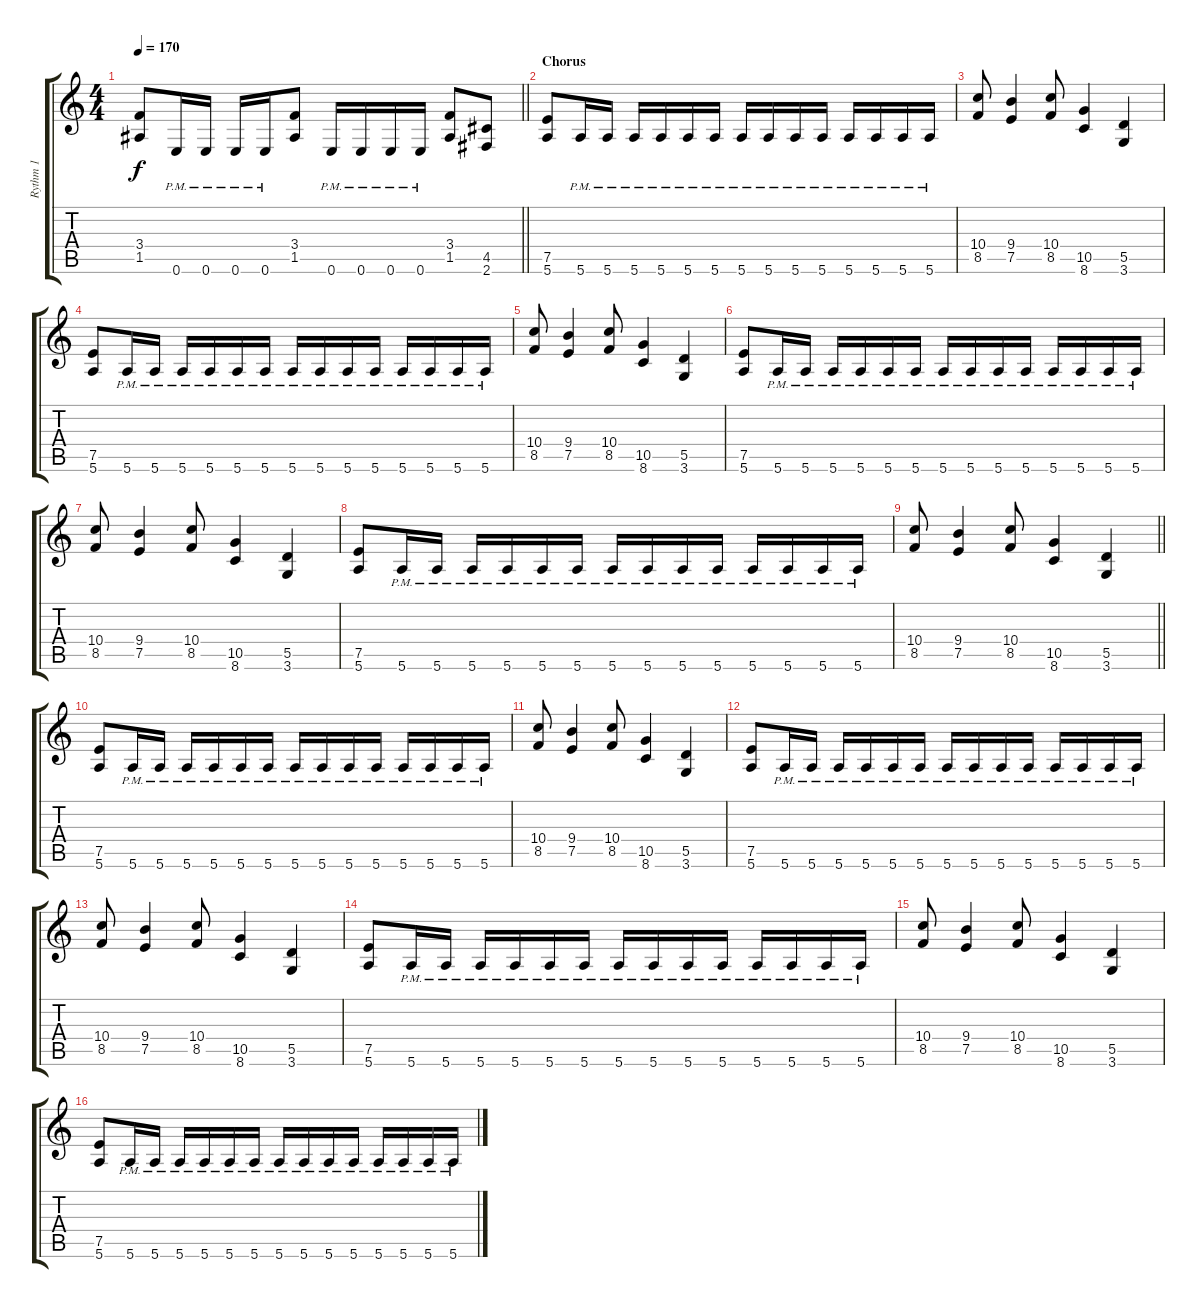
\track ("Rythm 1" "Rythm 1") {instrument overdrivenguitar}
\staff {score tabs}
\tuning (E4 B3 G3 D3 A2 E2) {hide}
\ts (4 4)
\tempo 170
\clef g2
\barLineRight lightlight
\ks c
(3.4 1.5).8{dy f} 0.6{pm}.16 0.6{pm}.16 0.6{pm}.16 0.6{pm}.16 (3.4 1.5).8 0.6{pm}.16 0.6{pm}.16 0.6{pm}.16 0.6{pm}.16 (3.4 1.5).8 (4.5 2.6).8 |
\section ("" "Chorus")
(7.5 5.6).8 5.6{pm}.16 5.6{pm}.16 5.6{pm}.16 5.6{pm}.16 5.6{pm}.16 5.6{pm}.16 5.6{pm}.16 5.6{pm}.16 5.6{pm}.16 5.6{pm}.16 5.6{pm}.16 5.6{pm}.16 5.6{pm}.16 5.6{pm}.16 |
(10.4 8.5).8 (9.4 7.5).4 (10.4 8.5).8 (10.5 8.6).4 (5.5 3.6).4 |
(7.5 5.6).8 5.6{pm}.16 5.6{pm}.16 5.6{pm}.16 5.6{pm}.16 5.6{pm}.16 5.6{pm}.16 5.6{pm}.16 5.6{pm}.16 5.6{pm}.16 5.6{pm}.16 5.6{pm}.16 5.6{pm}.16 5.6{pm}.16 5.6{pm}.16 |
(10.4 8.5).8 (9.4 7.5).4 (10.4 8.5).8 (10.5 8.6).4 (5.5 3.6).4 |
(7.5 5.6).8 5.6{pm}.16 5.6{pm}.16 5.6{pm}.16 5.6{pm}.16 5.6{pm}.16 5.6{pm}.16 5.6{pm}.16 5.6{pm}.16 5.6{pm}.16 5.6{pm}.16 5.6{pm}.16 5.6{pm}.16 5.6{pm}.16 5.6{pm}.16 |
(10.4 8.5).8 (9.4 7.5).4 (10.4 8.5).8 (10.5 8.6).4 (5.5 3.6).4 |
(7.5 5.6).8 5.6{pm}.16 5.6{pm}.16 5.6{pm}.16 5.6{pm}.16 5.6{pm}.16 5.6{pm}.16 5.6{pm}.16 5.6{pm}.16 5.6{pm}.16 5.6{pm}.16 5.6{pm}.16 5.6{pm}.16 5.6{pm}.16 5.6{pm}.16 |
\barLineRight lightlight
(10.4 8.5).8 (9.4 7.5).4 (10.4 8.5).8 (10.5 8.6).4 (5.5 3.6).4 |
(7.5 5.6).8 5.6{pm}.16 5.6{pm}.16 5.6{pm}.16 5.6{pm}.16 5.6{pm}.16 5.6{pm}.16 5.6{pm}.16 5.6{pm}.16 5.6{pm}.16 5.6{pm}.16 5.6{pm}.16 5.6{pm}.16 5.6{pm}.16 5.6{pm}.16 |
(10.4 8.5).8 (9.4 7.5).4 (10.4 8.5).8 (10.5 8.6).4 (5.5 3.6).4 |
(7.5 5.6).8 5.6{pm}.16 5.6{pm}.16 5.6{pm}.16 5.6{pm}.16 5.6{pm}.16 5.6{pm}.16 5.6{pm}.16 5.6{pm}.16 5.6{pm}.16 5.6{pm}.16 5.6{pm}.16 5.6{pm}.16 5.6{pm}.16 5.6{pm}.16 |
(10.4 8.5).8 (9.4 7.5).4 (10.4 8.5).8 (10.5 8.6).4 (5.5 3.6).4 |
(7.5 5.6).8 5.6{pm}.16 5.6{pm}.16 5.6{pm}.16 5.6{pm}.16 5.6{pm}.16 5.6{pm}.16 5.6{pm}.16 5.6{pm}.16 5.6{pm}.16 5.6{pm}.16 5.6{pm}.16 5.6{pm}.16 5.6{pm}.16 5.6{pm}.16 |
(10.4 8.5).8 (9.4 7.5).4 (10.4 8.5).8 (10.5 8.6).4 (5.5 3.6).4 |
(7.5 5.6).8 5.6{pm}.16 5.6{pm}.16 5.6{pm}.16 5.6{pm}.16 5.6{pm}.16 5.6{pm}.16 5.6{pm}.16 5.6{pm}.16 5.6{pm}.16 5.6{pm}.16 5.6{pm}.16 5.6{pm}.16 5.6{pm}.16 5.6{pm}.16
